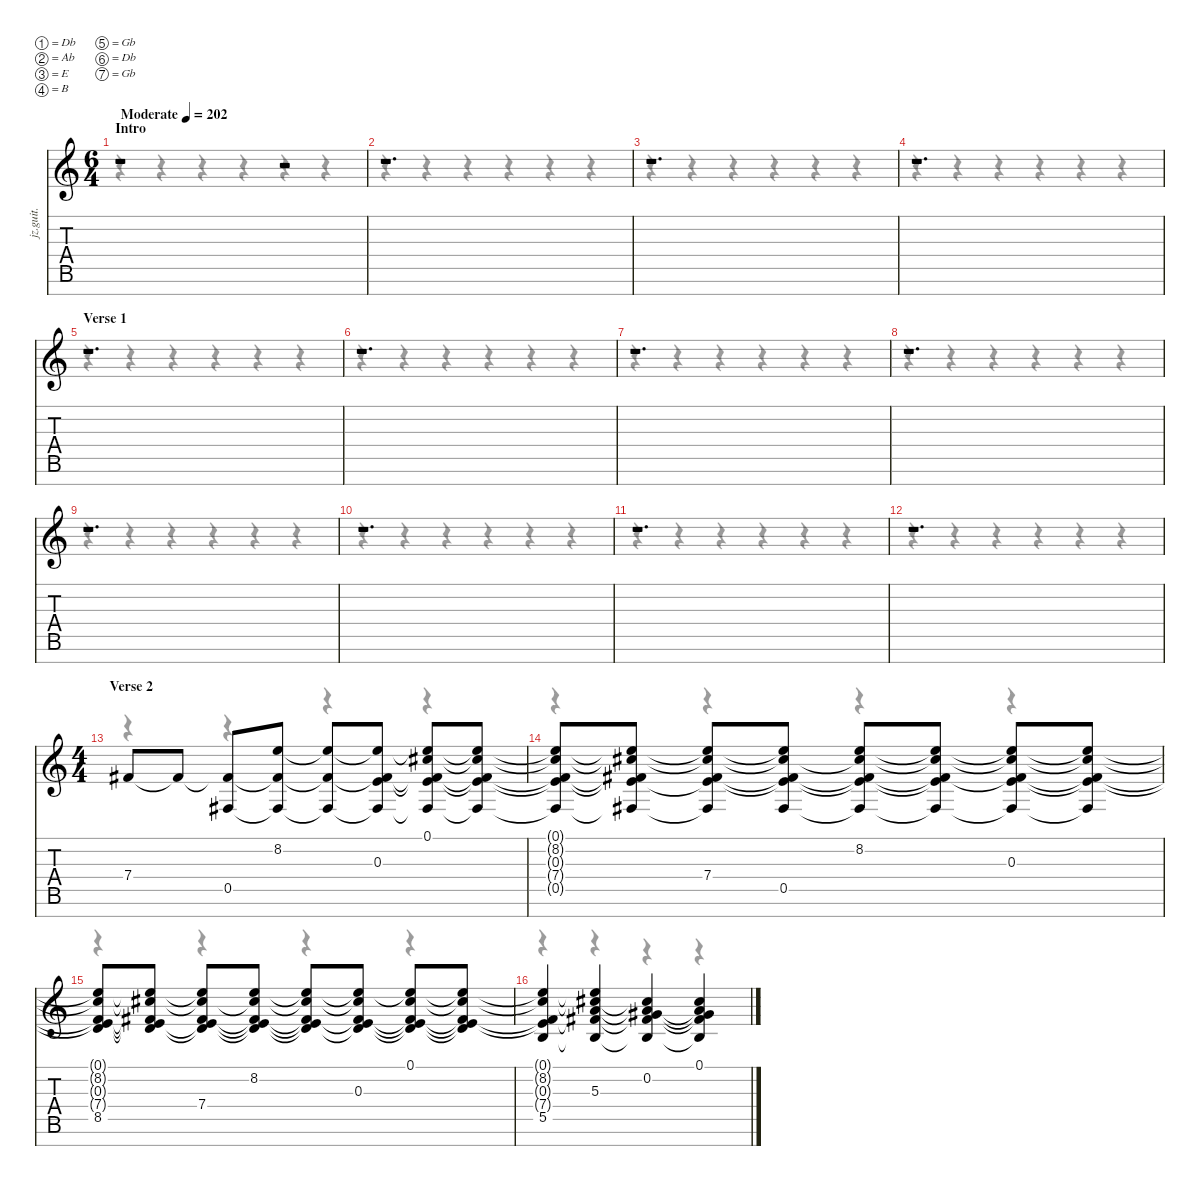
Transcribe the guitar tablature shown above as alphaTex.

\defaultSystemsLayout 4
\hideDynamics
\bracketExtendMode nobrackets
\track ("Clean Guitar " "jz.guit.") {instrument electricguitarjazz}
\staff {score tabs}
\tuning (Db4 Ab3 E3 B2 Gb2 Db2 Gb1)
\voice
\ts (6 4)
\beaming (8 3 3 3 3)
\section ("" "Intro ")
\tempo (202 "Moderate")
\clef g2
\ks c
r.1{dy f instrument electricguitarjazz beam Up} r.2{beam Up} |
r.1{d beam Up} |
r.1{d beam Up} |
r.1{d beam Up} |
\section ("" "Verse 1")
r.1{d beam Up} |
r.1{d beam Up} |
r.1{d beam Up} |
r.1{d beam Up} |
r.1{d beam Up} |
r.1{d beam Up} |
r.1{d beam Up} |
r.1{d beam Up} |
\ts (4 4)
\beaming (8 2 2 2 2)
\section ("" "Verse 2")
7.4{acc #}.8{beam Up} 7.4{t acc #}.8{beam Up} (7.4{t acc #} 0.5{acc #}).8{beam Up} (8.2 7.4{t acc #} 0.5{t acc #}).8{beam Up} (8.2{t} 7.4{t acc #} 0.5{t acc #}).8{beam Up} (8.2{t} 0.3 7.4{t acc #} 0.5{t acc #}).8{beam Up} (0.1{acc #} 8.2{t} 0.3{t} 7.4{t acc #} 0.5{t acc #}).8{beam Up} (0.1{t acc #} 8.2{t} 0.3{t} 7.4{t acc #} 0.5{t acc #}).8{beam Up} |
(0.1{t acc #} 8.2{t} 0.3{t} 7.4{t acc #} 0.5{t acc #}).8{beam Up} (0.1{t acc #} 8.2{t} 0.3{t} 7.4{t acc #} 0.5{t acc #}).8{beam Up} (0.1{t acc #} 8.2{t} 0.3{t} 7.4{acc #} 0.5{t acc #}).8{beam Up} (0.1{t acc #} 8.2{t} 0.3{t} 7.4{t acc #} 0.5{acc #}).8{beam Up} (0.1{t acc #} 8.2 0.3{t} 7.4{t acc #} 0.5{t acc #}).8{beam Up} (0.1{t acc #} 8.2{t} 0.3{t} 7.4{t acc #} 0.5{t acc #}).8{beam Up} (0.1{t acc #} 8.2{t} 0.3 7.4{t acc #} 0.5{t acc #}).8{beam Up} (0.1{t acc #} 8.2{t} 0.3{t} 7.4{t acc #} 0.5{t acc #}).8{beam Up} |
(0.1{t acc #} 8.2{t} 0.3{t} 7.4{t acc #} 8.5).8{beam Up} (0.1{t acc #} 8.2{t} 0.3{t} 7.4{t acc #} 8.5{t}).8{beam Up} (0.1{t acc #} 8.2{t} 0.3{t} 7.4{acc #} 8.5{t}).8{beam Up} (0.1{t acc #} 8.2 0.3{t} 7.4{t acc #} 8.5{t}).8{beam Up} (0.1{t acc #} 8.2{t} 0.3{t} 7.4{t acc #} 8.5{t}).8{beam Up} (0.1{t acc #} 8.2{t} 0.3 7.4{t acc #} 8.5{t}).8{beam Up} (0.1{acc #} 8.2{t} 0.3{t} 7.4{t acc #} 8.5{t}).8{beam Up} (0.1{t acc #} 8.2{t} 0.3{t} 7.4{t acc #} 8.5{t}).8{beam Up} |
(0.1{t acc #} 8.2{t} 0.3{t} 7.4{t acc #} 5.5).4{beam Up} (0.1{t acc #} 8.2{t} 5.3 7.4{t acc #} 5.5{t}).4{beam Up} (0.1{t acc #} 0.2{acc #} 5.3{t} 7.4{t acc #} 5.5{t}).4{beam Up} (0.1{acc #} 0.2{t acc #} 5.3{t} 7.4{t acc #} 5.5{t}).4{beam Up}
\voice
\clef g2
\ottava regular
\simile none
\ks c
r.4{dy mf beam Down} r.4{beam Down} r.4{beam Down} r.4{beam Down} r.4{beam Down} r.4{beam Down} |
r.4{beam Down} r.4{beam Down} r.4{beam Down} r.4{beam Down} r.4{beam Down} r.4{beam Down} |
r.4{beam Down} r.4{beam Down} r.4{beam Down} r.4{beam Down} r.4{beam Down} r.4{beam Down} |
r.4{beam Down} r.4{beam Down} r.4{beam Down} r.4{beam Down} r.4{beam Down} r.4{beam Down} |
r.4{beam Down} r.4{beam Down} r.4{beam Down} r.4{beam Down} r.4{beam Down} r.4{beam Down} |
r.4{beam Down} r.4{beam Down} r.4{beam Down} r.4{beam Down} r.4{beam Down} r.4{beam Down} |
r.4{beam Down} r.4{beam Down} r.4{beam Down} r.4{beam Down} r.4{beam Down} r.4{beam Down} |
r.4{beam Down} r.4{beam Down} r.4{beam Down} r.4{beam Down} r.4{beam Down} r.4{beam Down} |
r.4{beam Down} r.4{beam Down} r.4{beam Down} r.4{beam Down} r.4{beam Down} r.4{beam Down} |
r.4{beam Down} r.4{beam Down} r.4{beam Down} r.4{beam Down} r.4{beam Down} r.4{beam Down} |
r.4{beam Down} r.4{beam Down} r.4{beam Down} r.4{beam Down} r.4{beam Down} r.4{beam Down} |
r.4{beam Down} r.4{beam Down} r.4{beam Down} r.4{beam Down} r.4{beam Down} r.4{beam Down} |
r.4{beam Down} r.4{beam Down} r.4{beam Down} r.4{beam Down} |
r.4{beam Down} r.4{beam Down} r.4{beam Down} r.4{beam Down} |
r.4{beam Down} r.4{beam Down} r.4{beam Down} r.4{beam Down} |
r.4{beam Down} r.4{beam Down} r.4{beam Down} r.4{beam Down}
